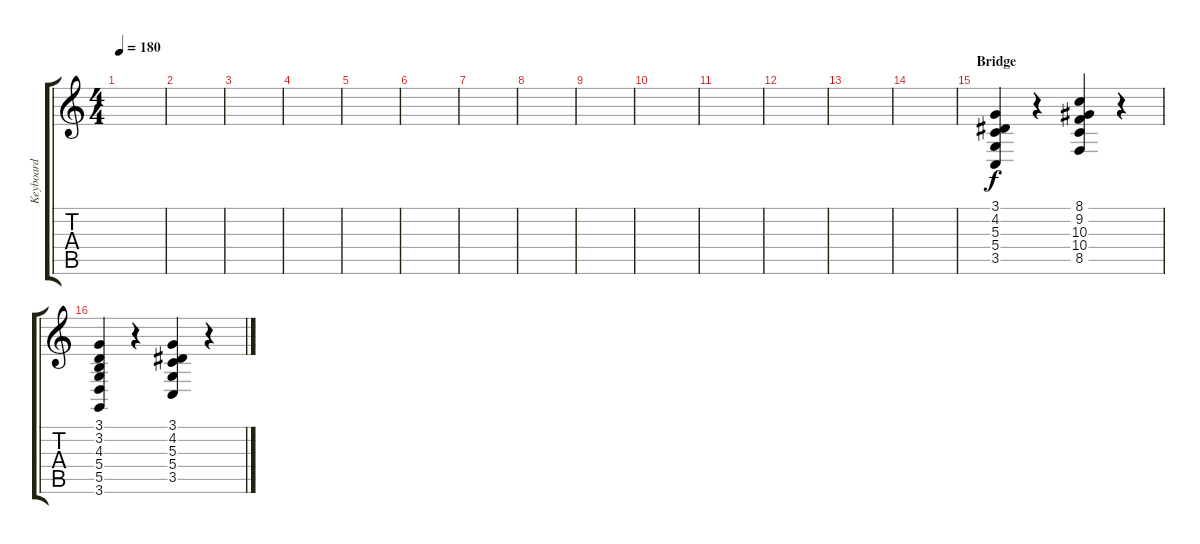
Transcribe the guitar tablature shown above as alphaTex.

\track ("Keyboard" "Keyboard") {instrument choiraahs}
\staff {score tabs}
\tuning (E4 B3 G3 D3 A2 E2) {hide}
\ts (4 4)
\tempo 180
\clef g2
\ks c
|
|
|
|
|
|
|
|
|
|
|
|
|
|
\section ("" "Bridge")
(3.1 4.2 5.3 5.4 3.5).4 r.4 (8.1 9.2 10.3 10.4 8.5).4 r.4 |
(3.1 3.2 4.3 5.4 5.5 3.6).4 r.4 (3.1 4.2 5.3 5.4 3.5).4 r.4
